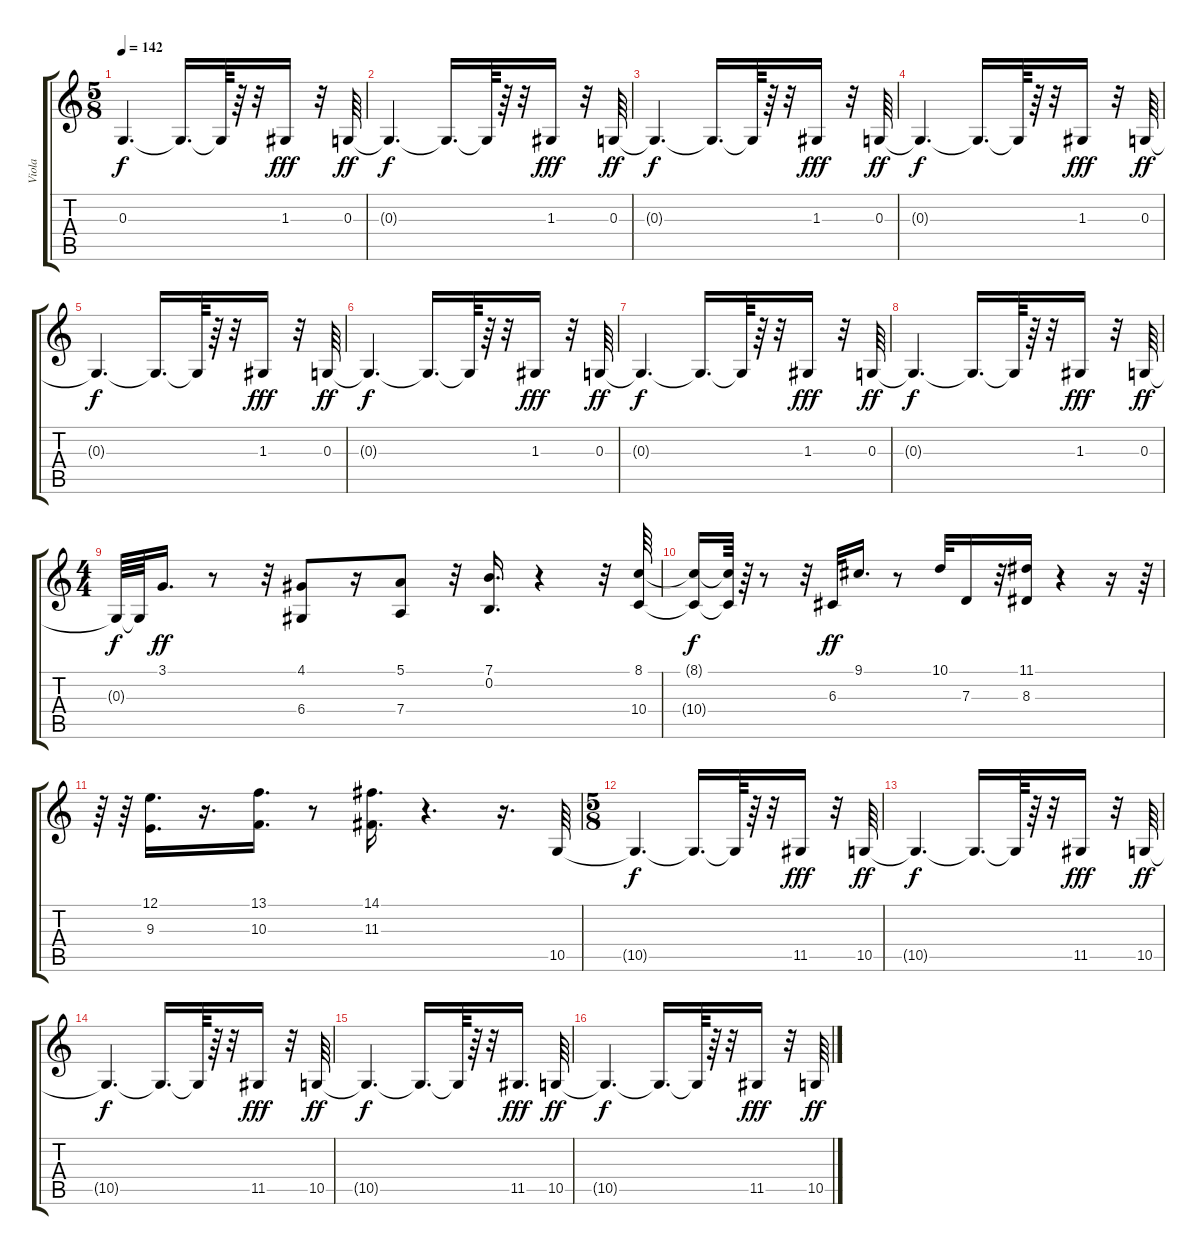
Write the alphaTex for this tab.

\track ("Viola                               " "Viola     ") {instrument viola}
\staff {score tabs}
\tuning (E4 B3 G3 D3 A2 E2) {hide}
\ts (5 8)
\tempo 142
\clef g2
\ks c
0.3{t}.4{d dy f} 0.3{t}.16{d} 0.3{t}.64 r.64 r.32 1.3.16{dy fff} r.32 0.3.64{dy ff} |
0.3{t}.4{d dy f} 0.3{t}.16{d} 0.3{t}.64 r.64 r.32 1.3.16{dy fff} r.32 0.3.64{dy ff} |
0.3{t}.4{d dy f} 0.3{t}.16{d} 0.3{t}.64 r.64 r.32 1.3.16{dy fff} r.32 0.3.64{dy ff} |
0.3{t}.4{d dy f} 0.3{t}.16{d} 0.3{t}.64 r.64 r.32 1.3.16{dy fff} r.32 0.3.64{dy ff} |
0.3{t}.4{d dy f} 0.3{t}.16{d} 0.3{t}.64 r.64 r.32 1.3.16{dy fff} r.32 0.3.64{dy ff} |
0.3{t}.4{d dy f} 0.3{t}.16{d} 0.3{t}.64 r.64 r.32 1.3.16{dy fff} r.32 0.3.64{dy ff} |
0.3{t}.4{d dy f} 0.3{t}.16{d} 0.3{t}.64 r.64 r.32 1.3.16{dy fff} r.32 0.3.64{dy ff} |
0.3{t}.4{d dy f} 0.3{t}.16{d} 0.3{t}.64 r.64 r.32 1.3.16{dy fff} r.32 0.3.64{dy ff} |
\ts (4 4)
0.3{t}.64{dy f} 0.3{t}.64 3.1.16{d dy ff} r.8 r.32 (4.1 6.4).8 r.16 (5.1 7.4).8 r.32 (7.1 0.2).16{d} r.4 r.32 (8.1 10.4).64 |
(8.1{t} 10.4{t}).16{dy f} (8.1{t} 10.4{t}).64 r.64 r.8 r.32 6.3.32{dy ff} 9.1.16{d} r.8 10.1.32 7.3.16 r.32 (11.1 8.3).16 r.4 r.16 r.64 |
r.64 r.64 (12.1 9.3).16{d} r.16{d} (13.1 10.3).16{d} r.8 (14.1 11.3).16{d} r.4{d} r.16{d} 10.5.64 |
\ts (5 8)
10.5{t}.4{d dy f} 10.5{t}.16{d} 10.5{t}.64 r.64 r.32 11.5.16{dy fff} r.32 10.5.64{dy ff} |
10.5{t}.4{d dy f} 10.5{t}.16{d} 10.5{t}.64 r.64 r.32 11.5.16{dy fff} r.32 10.5.64{dy ff} |
10.5{t}.4{d dy f} 10.5{t}.16{d} 10.5{t}.64 r.64 r.32 11.5.16{dy fff} r.32 10.5.64{dy ff} |
10.5{t}.4{d dy f} 10.5{t}.16{d} 10.5{t}.64 r.64 r.32 11.5.16{d dy fff} 10.5.64{dy ff} |
10.5{t}.4{d dy f} 10.5{t}.16{d} 10.5{t}.64 r.64 r.32 11.5.16{dy fff} r.32 10.5.64{dy ff}
